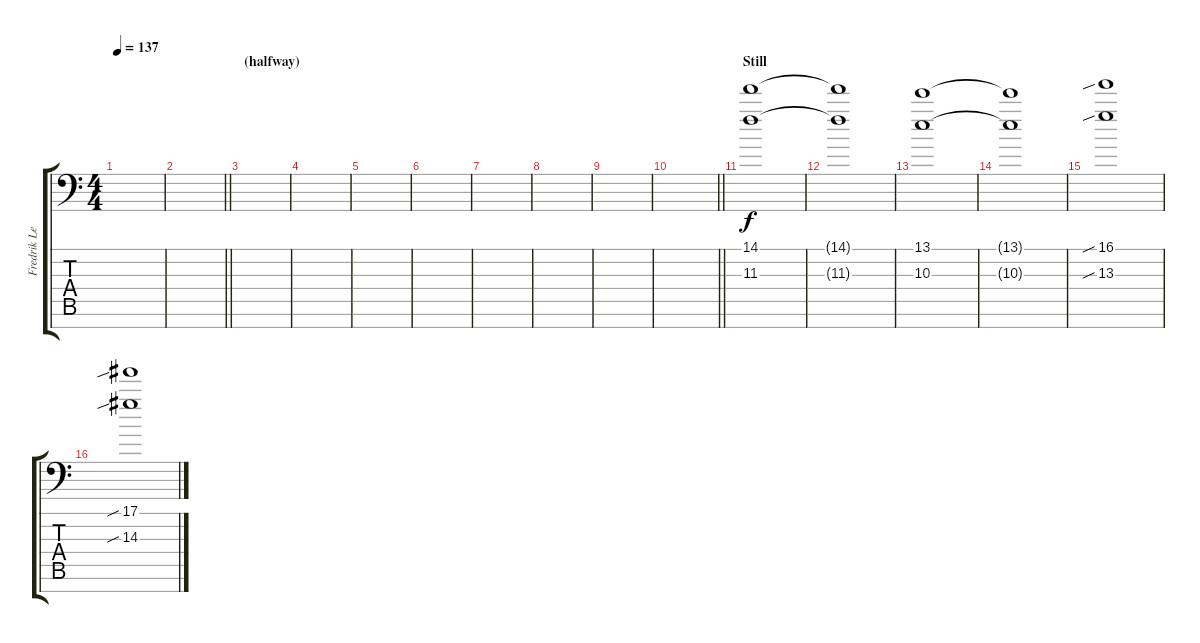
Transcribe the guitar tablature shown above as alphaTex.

\track ("Fredrik Lead" "Fredrik Le") {instrument overdrivenguitar}
\staff {score tabs}
\tuning (Eb4 Bb3 Gb3 Db3 Ab2 Eb2 Bb1) {hide}
\ts (4 4)
\tempo 137
\clef f4
\ks c
|
\barLineRight lightlight
|
\section ("" "(halfway)")
|
|
|
|
|
|
|
\barLineRight lightlight
|
\section ("" "Still")
(14.1 11.3).1{volume 12} |
(14.1{t} 11.3{t}).1 |
(13.1 10.3).1 |
(13.1{t} 10.3{t}).1 |
(16.1{sib} 13.3{sib}).1 |
(17.1{sib} 14.3{sib}).1
